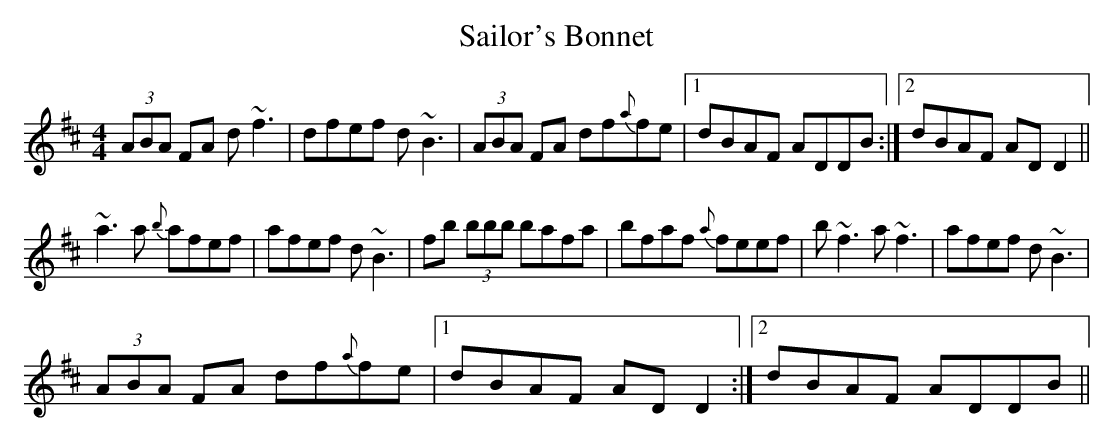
X:1
T:Sailor's Bonnet
M:4/4
L:1/8
K:D
(3ABA FA d~f3|dfef d~B3|(3ABA FA df{a}fe|1 dBAF ADDB :|2 dBAF ADD2||
~a3 a {b}afef|afef d~B3|fb (3bbb bafa|bfaf {a}feef|b~f3 a~f3|afef d~B3|
(3ABA FA df{a}fe|1 dBAF ADD2:|2 dBAF ADDB||
